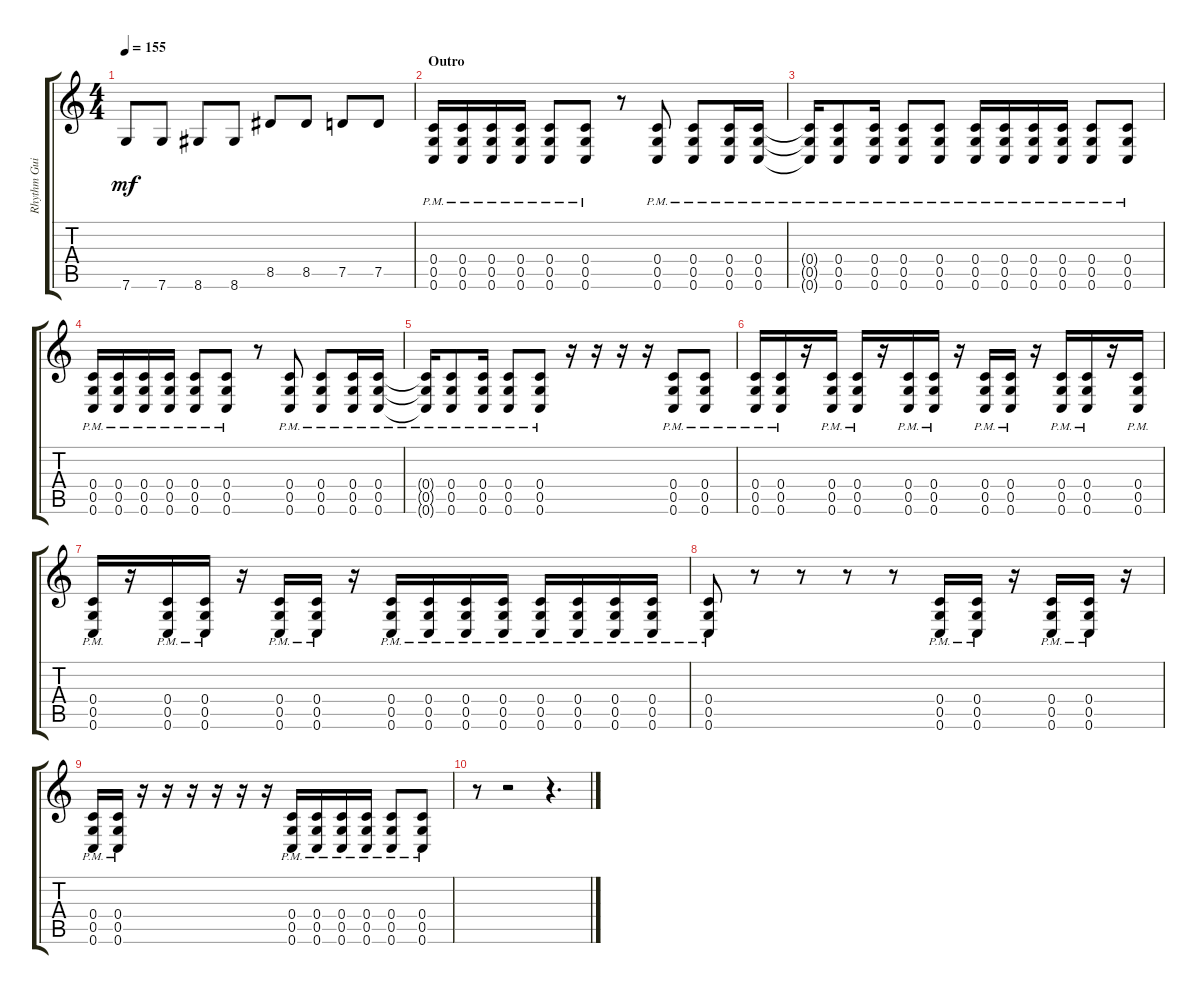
\track ("Rhythm Guitar" "Rhythm Gui") {instrument distortionguitar}
\staff {score tabs}
\tuning (D4 A3 F3 C3 G2 C2) {hide}
\ts (4 4)
\tempo 155
\clef g2
\ks c
7.6.8{dy mf} 7.6.8 8.6.8 8.6.8 8.5.8 8.5.8 7.5.8 7.5.8 |
\section ("" "Outro")
(0.4{pm} 0.5{pm} 0.6{pm}).16 (0.4{pm} 0.5{pm} 0.6{pm}).16 (0.4{pm} 0.5{pm} 0.6{pm}).16 (0.4{pm} 0.5{pm} 0.6{pm}).16 (0.4{pm} 0.5{pm} 0.6{pm}).8 (0.4{pm} 0.5{pm} 0.6{pm}).8 r.8 (0.4{pm} 0.5{pm} 0.6{pm}).8 (0.4{pm} 0.5{pm} 0.6{pm}).8 (0.4{pm} 0.5{pm} 0.6{pm}).16 (0.4{pm} 0.5{pm} 0.6{pm}).16 |
(0.4{pm t} 0.5{pm t} 0.6{pm t}).16 (0.4{pm} 0.5{pm} 0.6{pm}).8 (0.4{pm} 0.5{pm} 0.6{pm}).16 (0.4{pm} 0.5{pm} 0.6{pm}).8 (0.4{pm} 0.5{pm} 0.6{pm}).8 (0.4{pm} 0.5{pm} 0.6{pm}).16 (0.4{pm} 0.5{pm} 0.6{pm}).16 (0.4{pm} 0.5{pm} 0.6{pm}).16 (0.4{pm} 0.5{pm} 0.6{pm}).16 (0.4{pm} 0.5{pm} 0.6{pm}).8 (0.4{pm} 0.5{pm} 0.6{pm}).8 |
(0.4{pm} 0.5{pm} 0.6{pm}).16 (0.4{pm} 0.5{pm} 0.6{pm}).16 (0.4{pm} 0.5{pm} 0.6{pm}).16 (0.4{pm} 0.5{pm} 0.6{pm}).16 (0.4{pm} 0.5{pm} 0.6{pm}).8 (0.4{pm} 0.5{pm} 0.6{pm}).8 r.8 (0.4{pm} 0.5{pm} 0.6{pm}).8 (0.4{pm} 0.5{pm} 0.6{pm}).8 (0.4{pm} 0.5{pm} 0.6{pm}).16 (0.4{pm} 0.5{pm} 0.6{pm}).16 |
(0.4{pm t} 0.5{pm t} 0.6{pm t}).16 (0.4{pm} 0.5{pm} 0.6{pm}).8 (0.4{pm} 0.5{pm} 0.6{pm}).16 (0.4{pm} 0.5{pm} 0.6{pm}).8 (0.4{pm} 0.5{pm} 0.6{pm}).8 r.16 r.16 r.16 r.16 (0.4{pm} 0.5{pm} 0.6{pm}).8 (0.4{pm} 0.5{pm} 0.6{pm}).8 |
(0.4{pm} 0.5{pm} 0.6{pm}).16 (0.4{pm} 0.5{pm} 0.6{pm}).16 r.16 (0.4{pm} 0.5{pm} 0.6{pm}).16 (0.4{pm} 0.5{pm} 0.6{pm}).16 r.16 (0.4{pm} 0.5{pm} 0.6{pm}).16 (0.4{pm} 0.5{pm} 0.6{pm}).16 r.16 (0.4{pm} 0.5{pm} 0.6{pm}).16 (0.4{pm} 0.5{pm} 0.6{pm}).16 r.16 (0.4{pm} 0.5{pm} 0.6{pm}).16 (0.4{pm} 0.5{pm} 0.6{pm}).16 r.16 (0.4{pm} 0.5{pm} 0.6{pm}).16 |
(0.4{pm} 0.5{pm} 0.6{pm}).16 r.16 (0.4{pm} 0.5{pm} 0.6{pm}).16 (0.4{pm} 0.5{pm} 0.6{pm}).16 r.16 (0.4{pm} 0.5{pm} 0.6{pm}).16 (0.4{pm} 0.5{pm} 0.6{pm}).16 r.16 (0.4{pm} 0.5{pm} 0.6{pm}).16 (0.4{pm} 0.5{pm} 0.6{pm}).16 (0.4{pm} 0.5{pm} 0.6{pm}).16 (0.4{pm} 0.5{pm} 0.6{pm}).16 (0.4{pm} 0.5{pm} 0.6{pm}).16 (0.4{pm} 0.5{pm} 0.6{pm}).16 (0.4{pm} 0.5{pm} 0.6{pm}).16 (0.4{pm} 0.5{pm} 0.6{pm}).16 |
(0.4{pm} 0.5{pm} 0.6{pm}).8 r.8 r.8 r.8 r.8 (0.4{pm} 0.5{pm} 0.6{pm}).16 (0.4{pm} 0.5{pm} 0.6{pm}).16 r.16 (0.4{pm} 0.5{pm} 0.6{pm}).16 (0.4{pm} 0.5{pm} 0.6{pm}).16 r.16 |
(0.4{pm} 0.5{pm} 0.6{pm}).16 (0.4{pm} 0.5{pm} 0.6{pm}).16 r.16 r.16 r.16 r.16 r.16 r.16 (0.4{pm} 0.5{pm} 0.6{pm}).16 (0.4{pm} 0.5{pm} 0.6{pm}).16 (0.4{pm} 0.5{pm} 0.6{pm}).16 (0.4{pm} 0.5{pm} 0.6{pm}).16 (0.4{pm} 0.5{pm} 0.6{pm}).8 (0.4{pm} 0.5{pm} 0.6{pm}).8 |
r.8 r.2 r.4{d}
